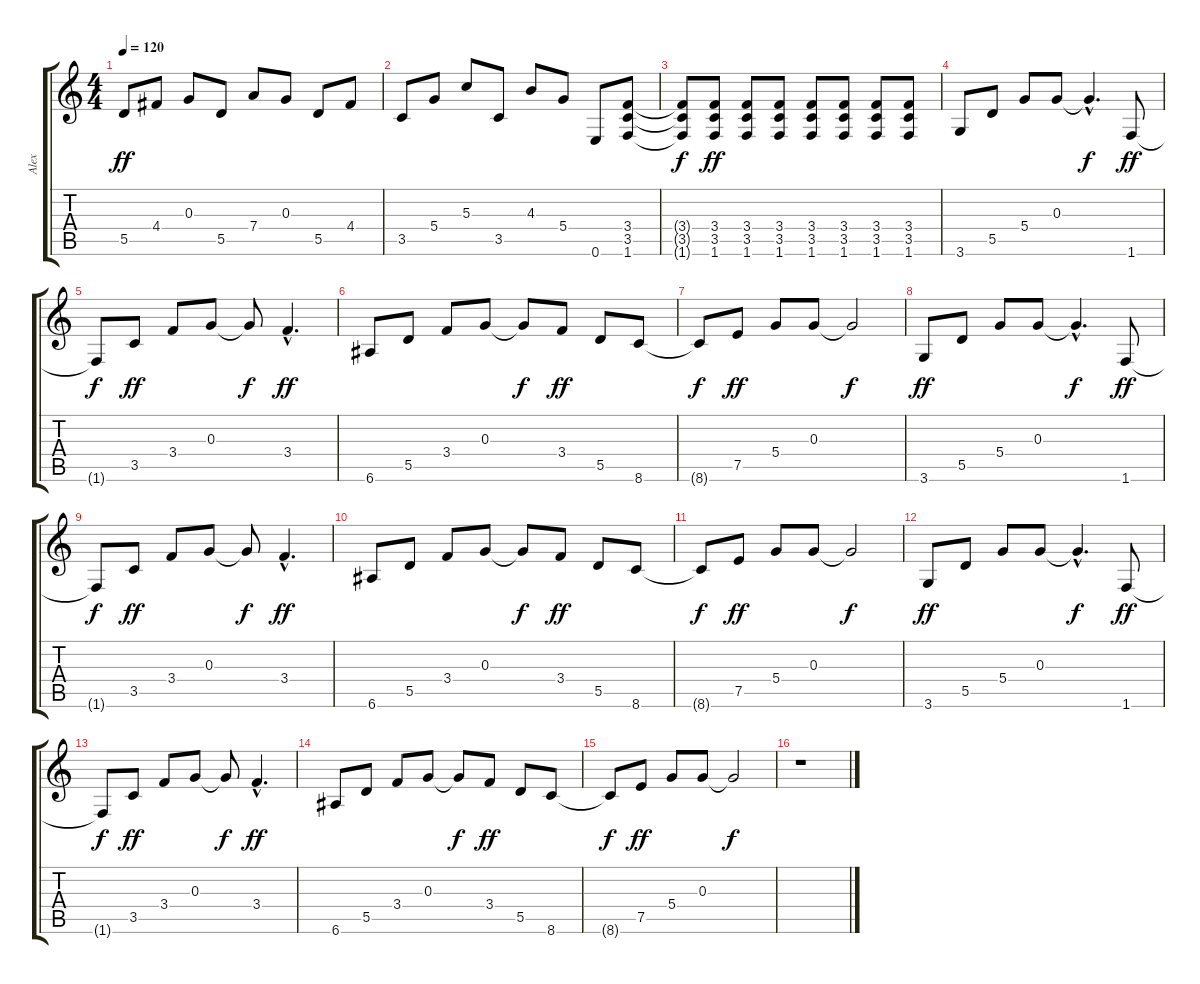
\track ("Alex" "Alex") {instrument distortionguitar}
\staff {score tabs}
\tuning (E4 B3 G3 D3 A2 E2) {hide}
\ts (4 4)
\tempo 120
\clef g2
\ks c
5.5.8{dy ff} 4.4.8 0.3.8 5.5.8 7.4.8 0.3.8 5.5.8 4.4.8 |
3.5.8 5.4.8 5.3.8 3.5.8 4.3.8 5.4.8 0.6.8 (3.4 3.5 1.6).8 |
(3.4{t} 3.5{t} 1.6{t}).8{dy f} (3.4 3.5 1.6).8{dy ff} (3.4 3.5 1.6).8 (3.4 3.5 1.6).8 (3.4 3.5 1.6).8 (3.4 3.5 1.6).8 (3.4 3.5 1.6).8 (3.4 3.5 1.6).8 |
3.6.8 5.5.8 5.4.8 0.3.8 0.3{hac t}.4{d dy f} 1.6.8{dy ff} |
1.6{t}.8{dy f} 3.5.8{dy ff} 3.4.8 0.3.8 0.3{t}.8{dy f} 3.4{hac}.4{d dy ff} |
6.6.8 5.5.8 3.4.8 0.3.8 0.3{t}.8{dy f} 3.4.8{dy ff} 5.5.8 8.6.8 |
8.6{t}.8{dy f} 7.5.8{dy ff} 5.4.8 0.3.8 0.3{t}.2{dy f} |
3.6.8{dy ff} 5.5.8 5.4.8 0.3.8 0.3{hac t}.4{d dy f} 1.6.8{dy ff} |
1.6{t}.8{dy f} 3.5.8{dy ff} 3.4.8 0.3.8 0.3{t}.8{dy f} 3.4{hac}.4{d dy ff} |
6.6.8 5.5.8 3.4.8 0.3.8 0.3{t}.8{dy f} 3.4.8{dy ff} 5.5.8 8.6.8 |
8.6{t}.8{dy f} 7.5.8{dy ff} 5.4.8 0.3.8 0.3{t}.2{dy f} |
3.6.8{dy ff} 5.5.8 5.4.8 0.3.8 0.3{hac t}.4{d dy f} 1.6.8{dy ff} |
1.6{t}.8{dy f} 3.5.8{dy ff} 3.4.8 0.3.8 0.3{t}.8{dy f} 3.4{hac}.4{d dy ff} |
6.6.8 5.5.8 3.4.8 0.3.8 0.3{t}.8{dy f} 3.4.8{dy ff} 5.5.8 8.6.8 |
8.6{t}.8{dy f} 7.5.8{dy ff} 5.4.8 0.3.8 0.3{t}.2{dy f} |
r.1
